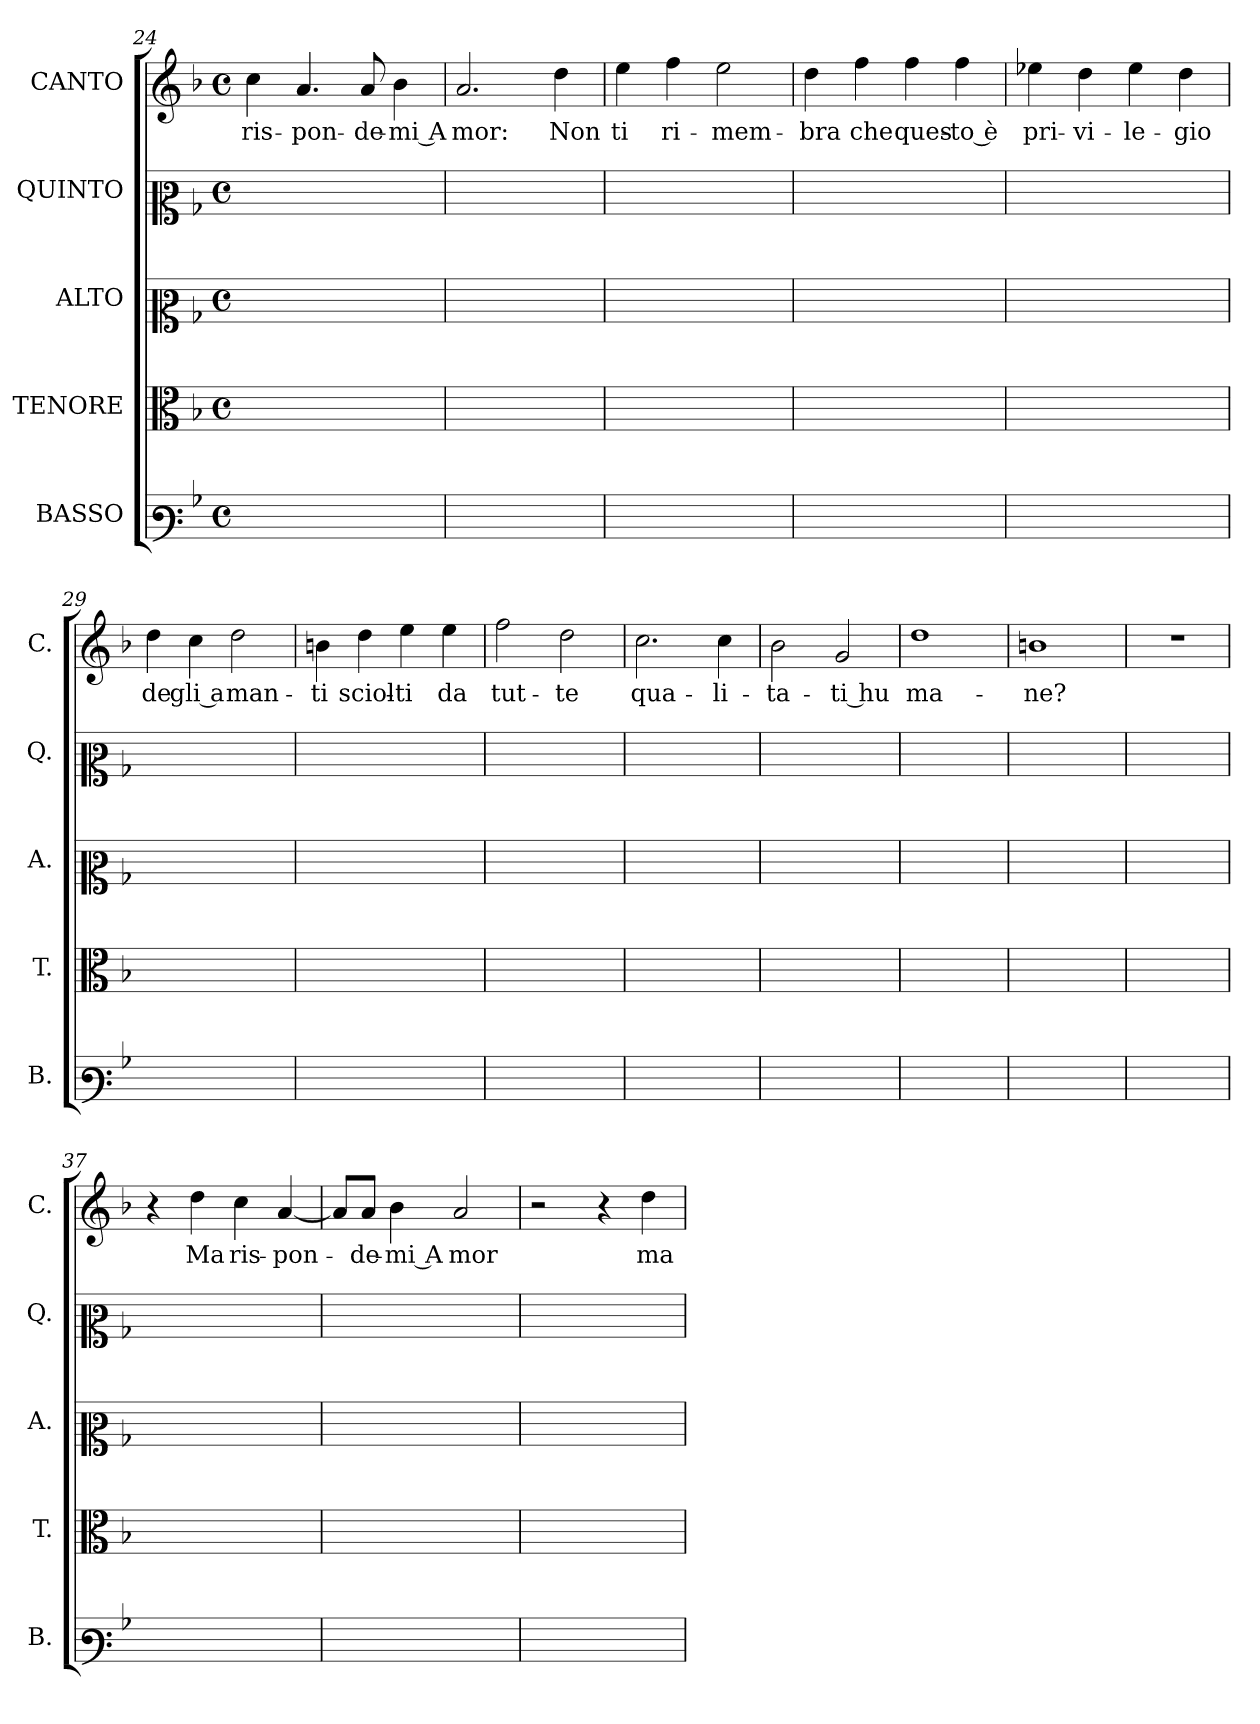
**kern	**kern	**kern	**kern	**kern	**text
*part5	*part4	*part3	*part2	*part1	*part1
*staff5	*staff4	*staff3	*staff2	*staff1	*staff1
*I"BASSO	*I"TENORE	*I"ALTO	*I"QUINTO	*I"CANTO	*
*I'B.	*I'T.	*I'A.	*I'Q.	*I'C.	*
*clefF3	*clefC3	*clefC2	*clefC2	*clefG2	*
*k[b-]	*k[b-]	*k[b-]	*k[b-]	*k[b-]	*
*F:	*F:	*F:	*F:	*F:	*
*M4/4	*M4/4	*M4/4	*M4/4	*M4/4	*
*met(c)	*met(c)	*met(c)	*met(c)	*met(c)	*
=24	=24	=24	=24	=24	=24
1ryy	1ryy	1ryy	1ryy	4cc	ris-
.	.	.	.	4.a	-pon-
.	.	.	.	8a	-de-
.	.	.	.	4b-	-mi A
=25	=25	=25	=25	=25	=25
1ryy	1ryy	1ryy	1ryy	2.a	-mor:
.	.	.	.	4dd	Non
=26	=26	=26	=26	=26	=26
1ryy	1ryy	1ryy	1ryy	4ee	ti
.	.	.	.	4ff	ri-
.	.	.	.	2ee	-mem-
!!LO:LB:g=z
=27	=27	=27	=27	=27	=27
1ryy	1ryy	1ryy	1ryy	4dd	-bra
.	.	.	.	4ff	che
.	.	.	.	4ff	ques-
.	.	.	.	4ff	-to è
=28	=28	=28	=28	=28	=28
1ryy	1ryy	1ryy	1ryy	4ee-	pri-
.	.	.	.	4dd	-vi-
.	.	.	.	4ee-	-le-
.	.	.	.	4dd	-gio
=29	=29	=29	=29	=29	=29
1ryy	1ryy	1ryy	1ryy	4dd	de
.	.	.	.	4cc	gli a
.	.	.	.	2dd	-man-
=30	=30	=30	=30	=30	=30
1ryy	1ryy	1ryy	1ryy	4b	-ti
.	.	.	.	4dd	sciol-
.	.	.	.	4ee	-ti
.	.	.	.	4ee	da
=31	=31	=31	=31	=31	=31
1ryy	1ryy	1ryy	1ryy	2ff	tut-
.	.	.	.	2dd	-te
=32	=32	=32	=32	=32	=32
1ryy	1ryy	1ryy	1ryy	2.cc	qua-
.	.	.	.	4cc	-li-
!!LO:PB:g=z
=33	=33	=33	=33	=33	=33
1ryy	1ryy	1ryy	1ryy	2b-	-ta-
.	.	.	.	2g	-ti hu
=34	=34	=34	=34	=34	=34
1ryy	1ryy	1ryy	1ryy	1dd	-ma-
=35	=35	=35	=35	=35	=35
1ryy	1ryy	1ryy	1ryy	1b	-ne?
=36	=36	=36	=36	=36	=36
1ryy	1ryy	1ryy	1ryy	1r	.
=37	=37	=37	=37	=37	=37
1ryy	1ryy	1ryy	1ryy	4r	.
.	.	.	.	4dd	Ma
.	.	.	.	4cc	ris-
.	.	.	.	[4a	-pon-
=38	=38	=38	=38	=38	=38
1ryy	1ryy	1ryy	1ryy	8aL]	.
.	.	.	.	8aJ	-de-
.	.	.	.	4b-	-mi A
.	.	.	.	2a	-mor
!!LO:LB:g=z
=39	=39	=39	=39	=39	=39
1ryy	1ryy	1ryy	1ryy	2r	.
.	.	.	.	4r	.
.	.	.	.	4dd	ma
=	=	=	=	=	=
*-	*-	*-	*-	*-	*-
